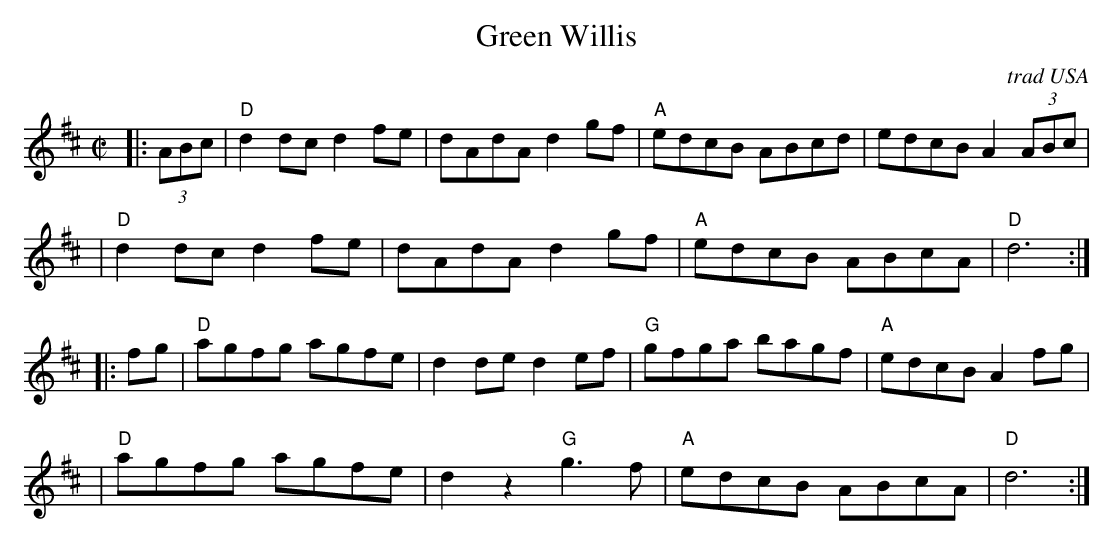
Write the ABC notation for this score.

X:1
T: Green Willis
O: trad USA
M: C|
K: D
|: (3ABc\
| "D"d2dc d2fe | dAdA d2gf | "A"edcB ABcd | edcB A2 (3ABc |
| "D"d2dc d2fe | dAdA d2gf | "A"edcB ABcA | "D"d6 :|
|: fg \
| "D"agfg agfe | d2de   d2ef | "G"gfga bagf | "A"edcB A2fg |
| "D"agfg agfe | d2z2 "G"g3f | "A"edcB ABcA | "D"d6 :|
